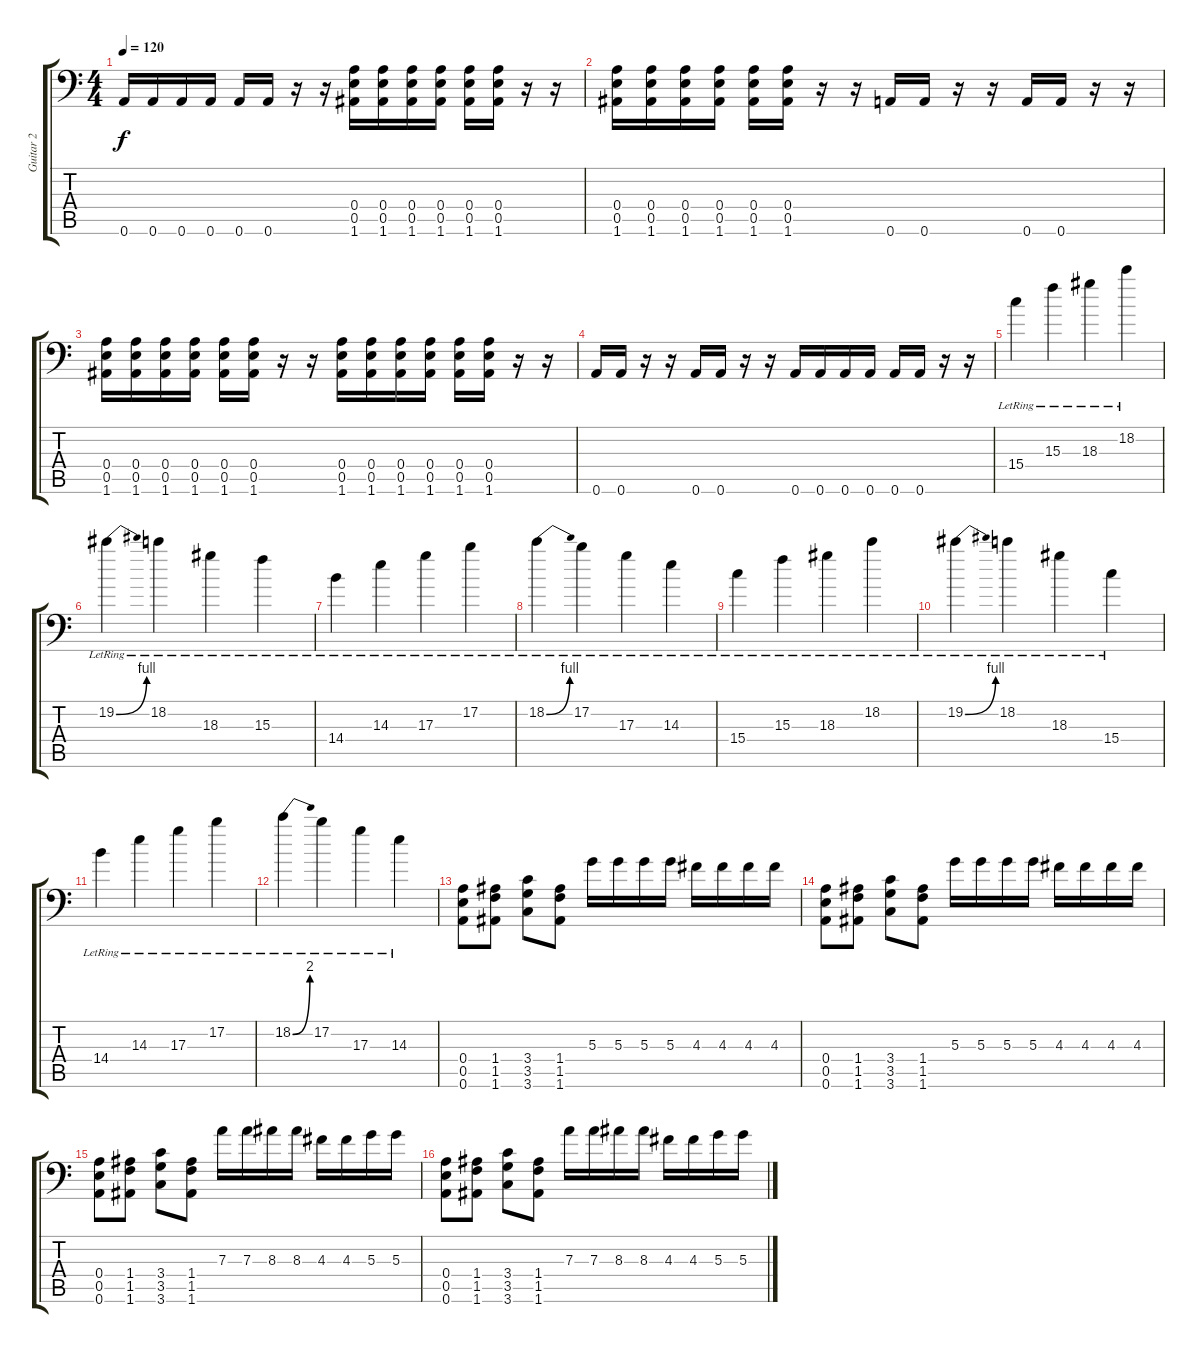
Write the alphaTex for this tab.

\track ("Guitar 2" "Guitar 2") {instrument distortionguitar}
\staff {score tabs}
\tuning (B3 Gb3 D3 A2 E2 A1) {hide}
\ts (4 4)
\tempo 120
\clef f4
\ks c
0.6.16{dy f} 0.6.16 0.6.16 0.6.16 0.6.16 0.6.16 r.16 r.16 (0.4 0.5 1.6).16 (0.4 0.5 1.6).16 (0.4 0.5 1.6).16 (0.4 0.5 1.6).16 (0.4 0.5 1.6).16 (0.4 0.5 1.6).16 r.16 r.16 |
(0.4 0.5 1.6).16 (0.4 0.5 1.6).16 (0.4 0.5 1.6).16 (0.4 0.5 1.6).16 (0.4 0.5 1.6).16 (0.4 0.5 1.6).16 r.16 r.16 0.6.16 0.6.16 r.16 r.16 0.6.16 0.6.16 r.16 r.16 |
(0.4 0.5 1.6).16 (0.4 0.5 1.6).16 (0.4 0.5 1.6).16 (0.4 0.5 1.6).16 (0.4 0.5 1.6).16 (0.4 0.5 1.6).16 r.16 r.16 (0.4 0.5 1.6).16 (0.4 0.5 1.6).16 (0.4 0.5 1.6).16 (0.4 0.5 1.6).16 (0.4 0.5 1.6).16 (0.4 0.5 1.6).16 r.16 r.16 |
0.6.16 0.6.16 r.16 r.16 0.6.16 0.6.16 r.16 r.16 0.6.16 0.6.16 0.6.16 0.6.16 0.6.16 0.6.16 r.16 r.16 |
15.4{lr}.4 15.3{lr}.4 18.3{lr}.4 18.2{lr}.4 |
19.2{be (bend 0 0 60 4) lr}.4 18.2{lr}.4 18.3{lr}.4 15.3{lr}.4 |
14.4{lr}.4 14.3{lr}.4 17.3{lr}.4 17.2{lr}.4 |
18.2{be (bend 0 0 60 4) lr}.4 17.2{lr}.4 17.3{lr}.4 14.3{lr}.4 |
15.4{lr}.4 15.3{lr}.4 18.3{lr}.4 18.2{lr}.4 |
19.2{be (bend 0 0 60 4) lr}.4 18.2{lr}.4 18.3{lr}.4 15.4{lr}.4 |
14.4{lr}.4 14.3{lr}.4 17.3{lr}.4 17.2{lr}.4 |
18.2{be (bend 0 0 60 8) lr}.4 17.2{lr}.4 17.3{lr}.4 14.3{lr}.4 |
(0.4 0.5 0.6).8 (1.4 1.5 1.6).8 (3.4 3.5 3.6).8 (1.4 1.5 1.6).8 5.3.16 5.3.16 5.3.16 5.3.16 4.3.16 4.3.16 4.3.16 4.3.16 |
(0.4 0.5 0.6).8 (1.4 1.5 1.6).8 (3.4 3.5 3.6).8 (1.4 1.5 1.6).8 5.3.16 5.3.16 5.3.16 5.3.16 4.3.16 4.3.16 4.3.16 4.3.16 |
(0.4 0.5 0.6).8 (1.4 1.5 1.6).8 (3.4 3.5 3.6).8 (1.4 1.5 1.6).8 7.3.16 7.3.16 8.3.16 8.3.16 4.3.16 4.3.16 5.3.16 5.3.16 |
(0.4 0.5 0.6).8 (1.4 1.5 1.6).8 (3.4 3.5 3.6).8 (1.4 1.5 1.6).8 7.3.16 7.3.16 8.3.16 8.3.16 4.3.16 4.3.16 5.3.16 5.3.16
